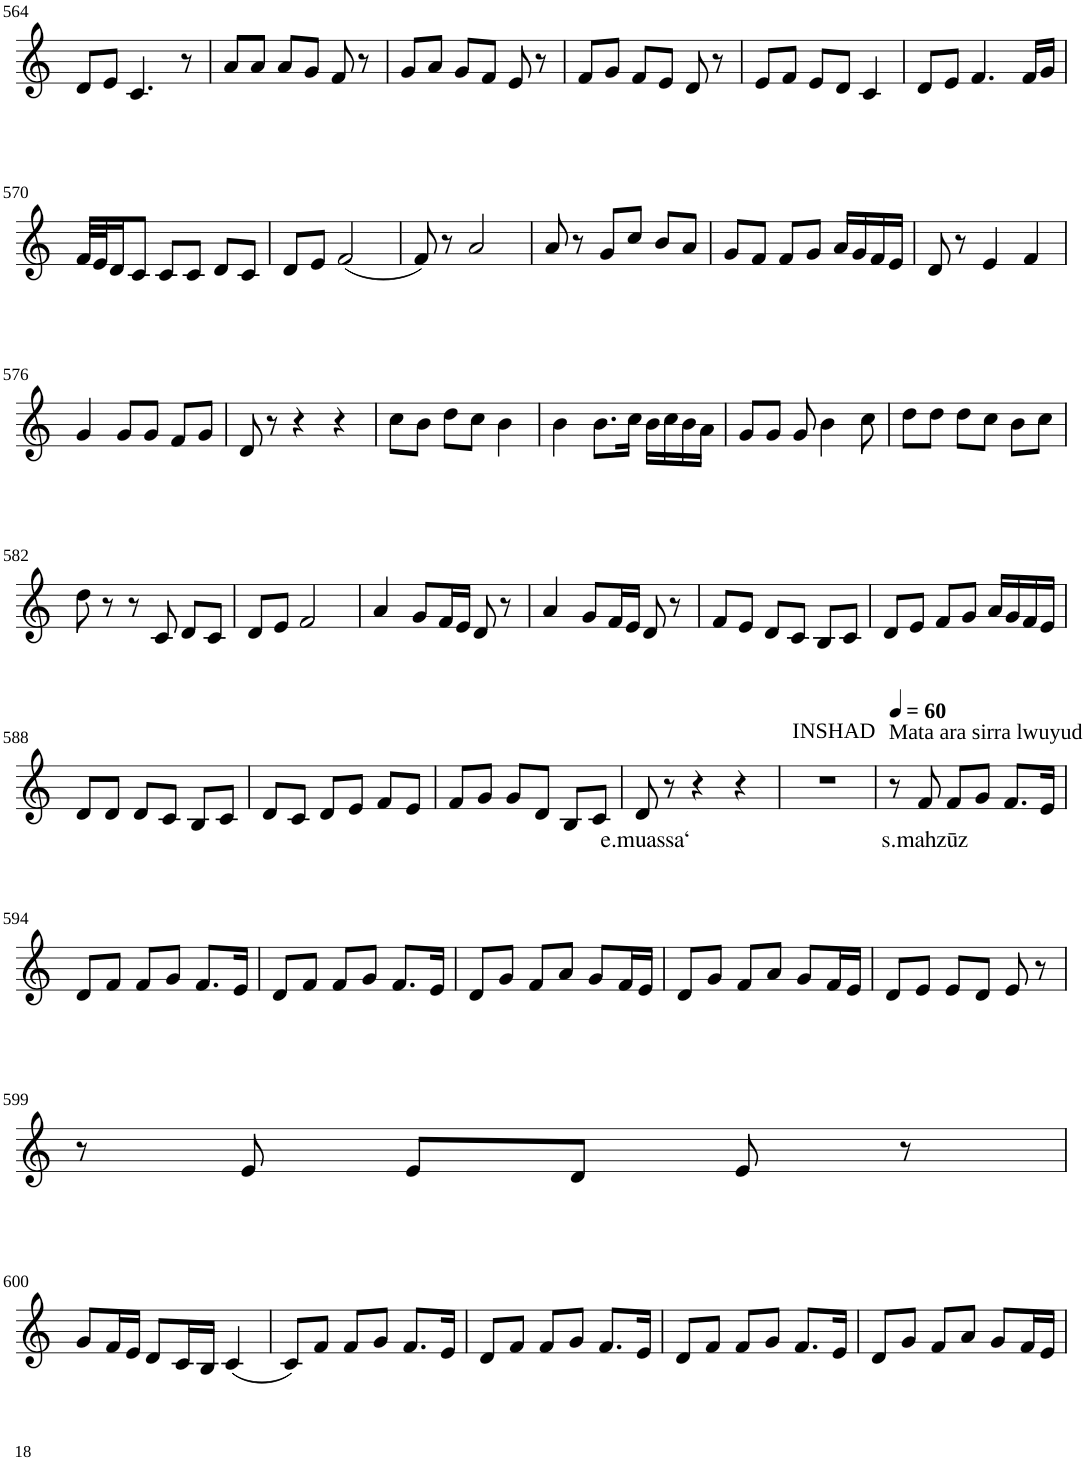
**kern	**text
*part1	*part1
*staff1	*staff1
*I"Violin	*
!!LO:PB:g=z
*clefG2	*
*k[]	*
*M3/4	*
=564	=564
8d/L	.
8e/J	.
4.c/	.
8r	.
=565	=565
8a/L	.
8a/J	.
8a/L	.
8g/J	.
8f/	.
8r	.
=566	=566
8g/L	.
8a/J	.
8g/L	.
8f/J	.
8e/	.
8r	.
=567	=567
8f/L	.
8g/J	.
8f/L	.
8e/J	.
8d/	.
8r	.
=568	=568
8e/L	.
8f/J	.
8e/L	.
8d/J	.
4c/	.
=569	=569
8d/L	.
8e/J	.
4.f/	.
16f/LL	.
16g/JJ	.
!!LO:LB:g=z
=570	=570
32f/LLL	.
32e/J	.
16d/J	.
8c/J	.
8c/L	.
8c/J	.
8d/L	.
8c/J	.
=571	=571
8d/L	.
8e/J	.
(2f/	.
=572	=572
8f/)	.
8r	.
2a/	.
=573	=573
8a/	.
8r	.
8g/L	.
8cc/J	.
8b/L	.
8a/J	.
=574	=574
8g/L	.
8f/J	.
8f/L	.
8g/J	.
16a/LL	.
16g/	.
16f/	.
16e/JJ	.
=575	=575
8d/	.
8r	.
4e/	.
4f/	.
!!LO:LB:g=z
=576	=576
4g/	.
8g/L	.
8g/J	.
8f/L	.
8g/J	.
=577	=577
8d/	.
8r	.
4r	.
4r	.
=578	=578
8cc\L	.
8b\J	.
8dd\L	.
8cc\J	.
4b\	.
=579	=579
4b\	.
8.b\L	.
16cc\Jk	.
16b\LL	.
16cc\	.
16b\	.
16a\JJ	.
=580	=580
8g/L	.
8g/J	.
8g/	.
4b\	.
8cc\	.
=581	=581
8dd\L	.
8dd\J	.
8dd\L	.
8cc\J	.
8b\L	.
8cc\J	.
!!LO:LB:g=z
=582	=582
8dd\	.
8r	.
8r	.
8c/	.
8d/L	.
8c/J	.
=583	=583
8d/L	.
8e/J	.
2f/	.
=584	=584
4a/	.
8g/L	.
16f/L	.
16e/JJ	.
8d/	.
8r	.
=585	=585
4a/	.
8g/L	.
16f/L	.
16e/JJ	.
8d/	.
8r	.
=586	=586
8f/L	.
8e/J	.
8d/L	.
8c/J	.
8B/L	.
8c/J	.
=587	=587
8d/L	.
8e/J	.
8f/L	.
8g/J	.
16a/LL	.
16g/	.
16f/	.
16e/JJ	.
!!LO:LB:g=z
=588	=588
8d/L	.
8d/J	.
8d/L	.
8c/J	.
8B/L	.
8c/J	.
=589	=589
8d/L	.
8c/J	.
8d/L	.
8e/J	.
8f/L	.
8e/J	.
=590	=590
8f/L	.
8g/J	.
8g/L	.
8d/J	.
8B/L	.
8c/J	.
=591	=591
!	!LO:LY:b
8d/	e.muassa‘
8r	.
4r	.
4r	.
=592	=592
!LO:TX:a:t=INSHAD	!
2.r	.
=593	=593
*MM60	*
!LO:TX:a:t=Mata ara sirra lwuyud	!
8r	.
!	!LO:LY:b
8f/	s.mahzūz
8f/L	.
8g/J	.
8.f/L	.
16e/Jk	.
!!LO:LB:g=z
=594	=594
8d/L	.
8f/J	.
8f/L	.
8g/J	.
8.f/L	.
16e/Jk	.
=595	=595
8d/L	.
8f/J	.
8f/L	.
8g/J	.
8.f/L	.
16e/Jk	.
=596	=596
8d/L	.
8g/J	.
8f/L	.
8a/J	.
8g/L	.
16f/L	.
16e/JJ	.
=597	=597
8d/L	.
8g/J	.
8f/L	.
8a/J	.
8g/L	.
16f/L	.
16e/JJ	.
=598	=598
8d/L	.
8e/J	.
8e/L	.
8d/J	.
8e/	.
8r	.
!!LO:LB:g=z
=599	=599
8r	.
8e/	.
8e/L	.
8d/J	.
8e/	.
8r	.
!!LO:LB:g=z
=600	=600
8g/L	.
16f/L	.
16e/JJ	.
8d/L	.
16c/L	.
16B/JJ	.
(4c/	.
=601	=601
8c/L)	.
8f/J	.
8f/L	.
8g/J	.
8.f/L	.
16e/Jk	.
=602	=602
8d/L	.
8f/J	.
8f/L	.
8g/J	.
8.f/L	.
16e/Jk	.
=603	=603
8d/L	.
8f/J	.
8f/L	.
8g/J	.
8.f/L	.
16e/Jk	.
=604	=604
8d/L	.
8g/J	.
8f/L	.
8a/J	.
8g/L	.
16f/L	.
16e/JJ	.
=	=
*-	*-
